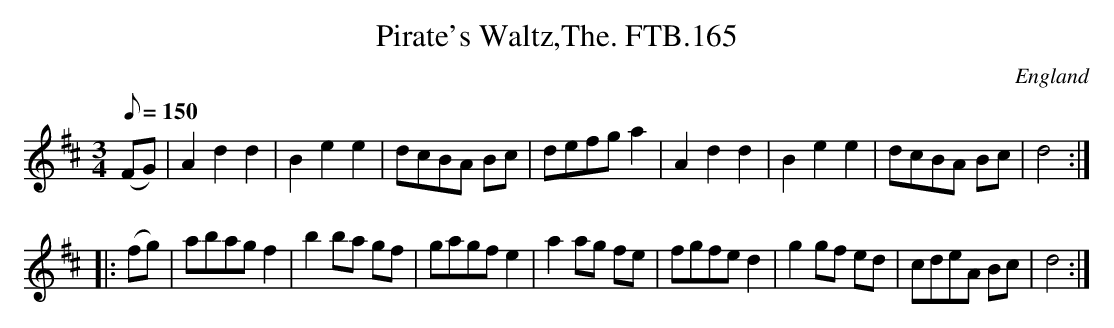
X:1
T:Pirate's Waltz,The. FTB.165
M:3/4
Q:150
O:England
K:D major
(FG)|A2d2d2|B2e2e2|dcBA Bc|defg a2|A2d2d2|B2e2e2|dcBA Bc|d4:|
|:(fg)|abagf2|b2ba gf|gagfe2|a2ag fe|fgfed2|g2gf ed|cdeA Bc|d4:|
